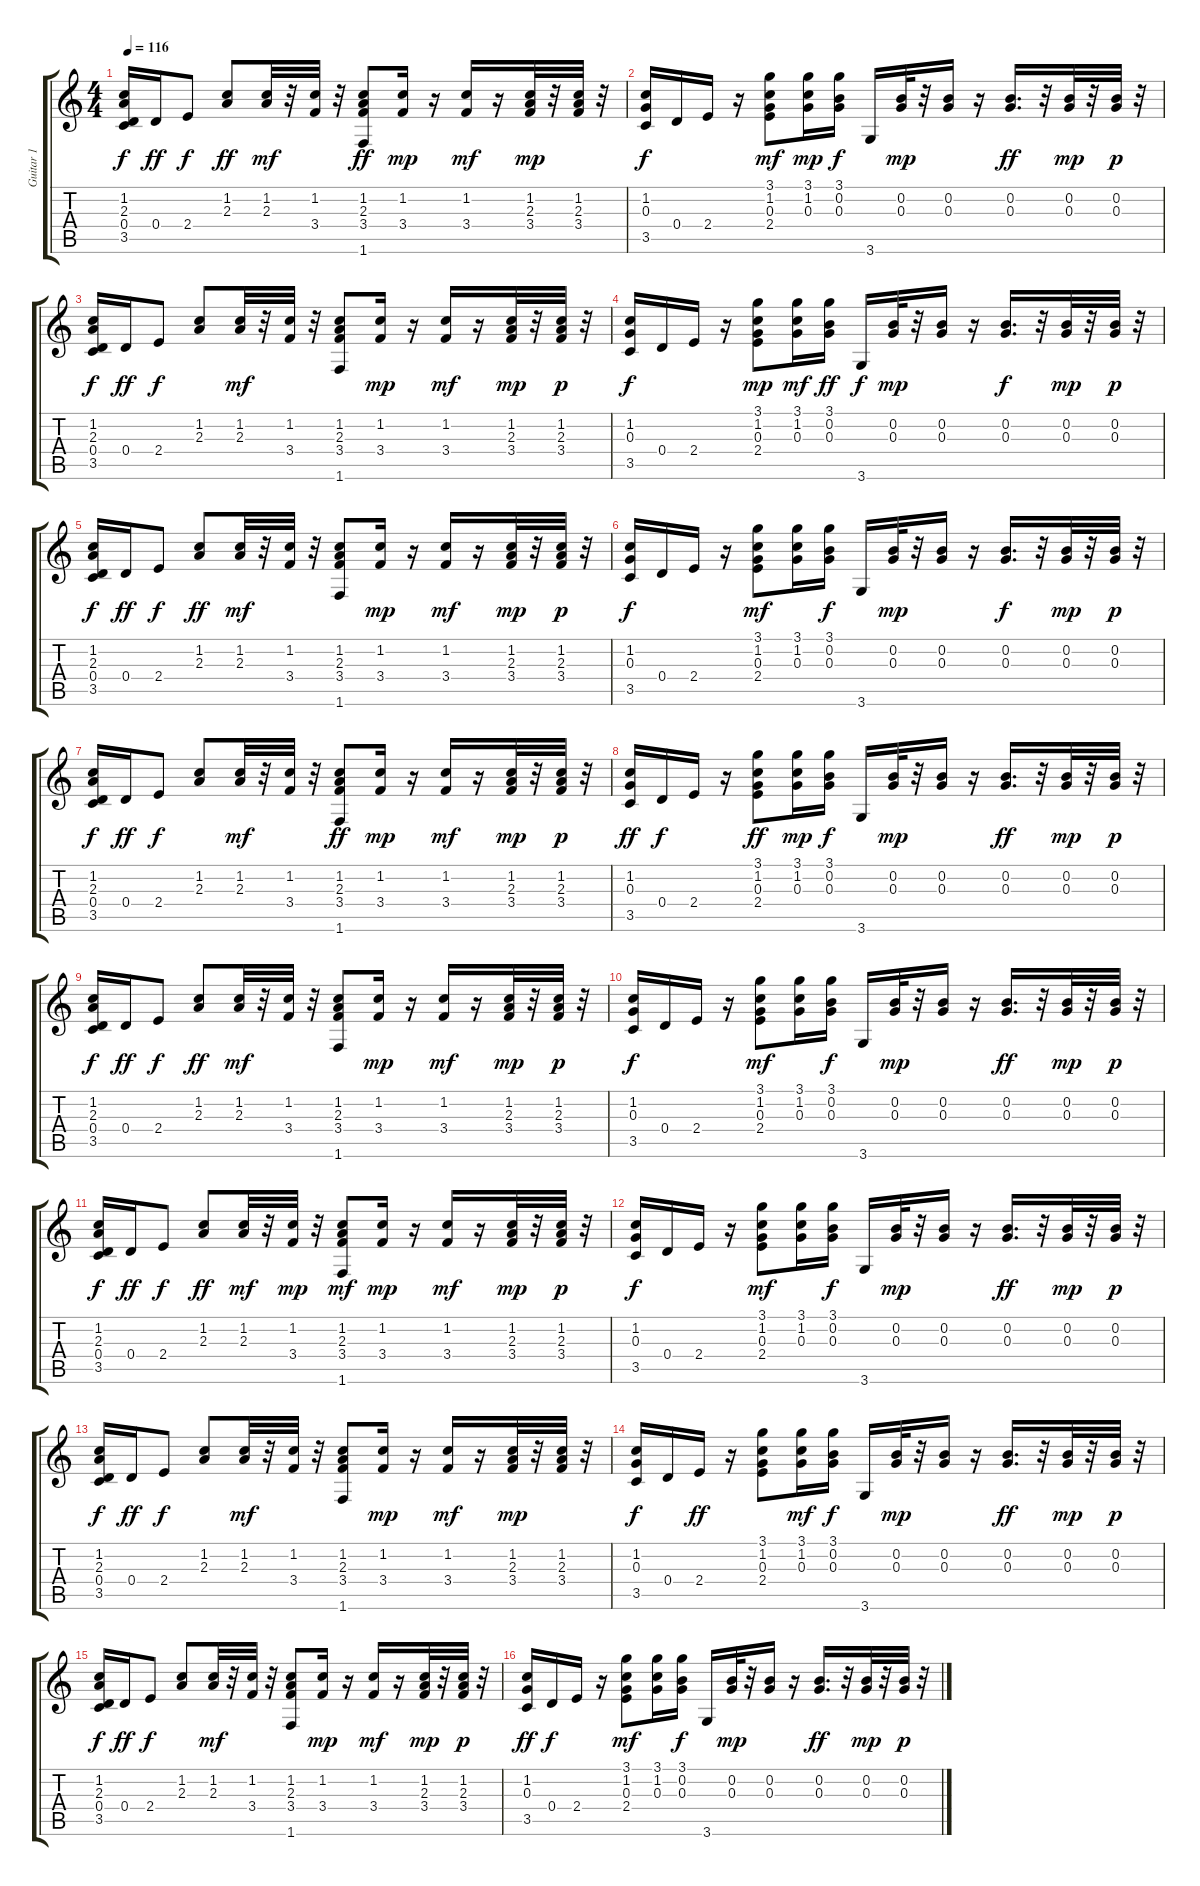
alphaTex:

\track ("Guitar 1" "Guitar 1") {instrument electricguitarclean}
\staff {score tabs}
\tuning (E4 B3 G3 D3 A2 E2) {hide}
\ts (4 4)
\tempo 116
\clef g2
\ks c
(1.2 2.3 0.4 3.5).16{dy f} 0.4.16{dy ff} 2.4.8{dy f} (1.2 2.3).8{dy ff} (1.2 2.3).32{dy mf} r.32 (1.2 3.4).32 r.32 (1.2 2.3 3.4 1.6).8{dy ff} (1.2 3.4).16{dy mp} r.16 (1.2 3.4).16{dy mf} r.16 (1.2 2.3 3.4).32{dy mp} r.32 (1.2 2.3 3.4).32 r.32 |
(1.2 0.3 3.5).16{dy f} 0.4.16 2.4.16 r.16 (3.1 1.2 0.3 2.4).8{dy mf} (3.1 1.2 0.3).16{dy mp} (3.1 0.2 0.3).16{dy f} 3.6.16 (0.2 0.3).32{dy mp} r.32 (0.2 0.3).16 r.16 (0.2 0.3).16{d dy ff} r.32 (0.2 0.3).32{dy mp} r.32 (0.2 0.3).32{dy p} r.32 |
(1.2 2.3 0.4 3.5).16{dy f} 0.4.16{dy ff} 2.4.8{dy f} (1.2 2.3).8 (1.2 2.3).32{dy mf} r.32 (1.2 3.4).32 r.32 (1.2 2.3 3.4 1.6).8 (1.2 3.4).16{dy mp} r.16 (1.2 3.4).16{dy mf} r.16 (1.2 2.3 3.4).32{dy mp} r.32 (1.2 2.3 3.4).32{dy p} r.32 |
(1.2 0.3 3.5).16{dy f} 0.4.16 2.4.16 r.16 (3.1 1.2 0.3 2.4).8{dy mp} (3.1 1.2 0.3).16{dy mf} (3.1 0.2 0.3).16{dy ff} 3.6.16{dy f} (0.2 0.3).32{dy mp} r.32 (0.2 0.3).16 r.16 (0.2 0.3).16{d dy f} r.32 (0.2 0.3).32{dy mp} r.32 (0.2 0.3).32{dy p} r.32 |
(1.2 2.3 0.4 3.5).16{dy f} 0.4.16{dy ff} 2.4.8{dy f} (1.2 2.3).8{dy ff} (1.2 2.3).32{dy mf} r.32 (1.2 3.4).32 r.32 (1.2 2.3 3.4 1.6).8 (1.2 3.4).16{dy mp} r.16 (1.2 3.4).16{dy mf} r.16 (1.2 2.3 3.4).32{dy mp} r.32 (1.2 2.3 3.4).32{dy p} r.32 |
(1.2 0.3 3.5).16{dy f} 0.4.16 2.4.16 r.16 (3.1 1.2 0.3 2.4).8{dy mf} (3.1 1.2 0.3).16 (3.1 0.2 0.3).16{dy f} 3.6.16 (0.2 0.3).32{dy mp} r.32 (0.2 0.3).16 r.16 (0.2 0.3).16{d dy f} r.32 (0.2 0.3).32{dy mp} r.32 (0.2 0.3).32{dy p} r.32 |
(1.2 2.3 0.4 3.5).16{dy f} 0.4.16{dy ff} 2.4.8{dy f} (1.2 2.3).8 (1.2 2.3).32{dy mf} r.32 (1.2 3.4).32 r.32 (1.2 2.3 3.4 1.6).8{dy ff} (1.2 3.4).16{dy mp} r.16 (1.2 3.4).16{dy mf} r.16 (1.2 2.3 3.4).32{dy mp} r.32 (1.2 2.3 3.4).32{dy p} r.32 |
(1.2 0.3 3.5).16{dy ff} 0.4.16{dy f} 2.4.16 r.16 (3.1 1.2 0.3 2.4).8{dy ff} (3.1 1.2 0.3).16{dy mp} (3.1 0.2 0.3).16{dy f} 3.6.16 (0.2 0.3).32{dy mp} r.32 (0.2 0.3).16 r.16 (0.2 0.3).16{d dy ff} r.32 (0.2 0.3).32{dy mp} r.32 (0.2 0.3).32{dy p} r.32 |
(1.2 2.3 0.4 3.5).16{dy f} 0.4.16{dy ff} 2.4.8{dy f} (1.2 2.3).8{dy ff} (1.2 2.3).32{dy mf} r.32 (1.2 3.4).32 r.32 (1.2 2.3 3.4 1.6).8 (1.2 3.4).16{dy mp} r.16 (1.2 3.4).16{dy mf} r.16 (1.2 2.3 3.4).32{dy mp} r.32 (1.2 2.3 3.4).32{dy p} r.32 |
(1.2 0.3 3.5).16{dy f} 0.4.16 2.4.16 r.16 (3.1 1.2 0.3 2.4).8{dy mf} (3.1 1.2 0.3).16 (3.1 0.2 0.3).16{dy f} 3.6.16 (0.2 0.3).32{dy mp} r.32 (0.2 0.3).16 r.16 (0.2 0.3).16{d dy ff} r.32 (0.2 0.3).32{dy mp} r.32 (0.2 0.3).32{dy p} r.32 |
(1.2 2.3 0.4 3.5).16{dy f} 0.4.16{dy ff} 2.4.8{dy f} (1.2 2.3).8{dy ff} (1.2 2.3).32{dy mf} r.32 (1.2 3.4).32{dy mp} r.32 (1.2 2.3 3.4 1.6).8{dy mf} (1.2 3.4).16{dy mp} r.16 (1.2 3.4).16{dy mf} r.16 (1.2 2.3 3.4).32{dy mp} r.32 (1.2 2.3 3.4).32{dy p} r.32 |
(1.2 0.3 3.5).16{dy f} 0.4.16 2.4.16 r.16 (3.1 1.2 0.3 2.4).8{dy mf} (3.1 1.2 0.3).16 (3.1 0.2 0.3).16{dy f} 3.6.16 (0.2 0.3).32{dy mp} r.32 (0.2 0.3).16 r.16 (0.2 0.3).16{d dy ff} r.32 (0.2 0.3).32{dy mp} r.32 (0.2 0.3).32{dy p} r.32 |
(1.2 2.3 0.4 3.5).16{dy f} 0.4.16{dy ff} 2.4.8{dy f} (1.2 2.3).8 (1.2 2.3).32{dy mf} r.32 (1.2 3.4).32 r.32 (1.2 2.3 3.4 1.6).8 (1.2 3.4).16{dy mp} r.16 (1.2 3.4).16{dy mf} r.16 (1.2 2.3 3.4).32{dy mp} r.32 (1.2 2.3 3.4).32 r.32 |
(1.2 0.3 3.5).16{dy f} 0.4.16 2.4.16{dy ff} r.16 (3.1 1.2 0.3 2.4).8 (3.1 1.2 0.3).16{dy mf} (3.1 0.2 0.3).16{dy f} 3.6.16 (0.2 0.3).32{dy mp} r.32 (0.2 0.3).16 r.16 (0.2 0.3).16{d dy ff} r.32 (0.2 0.3).32{dy mp} r.32 (0.2 0.3).32{dy p} r.32 |
(1.2 2.3 0.4 3.5).16{dy f} 0.4.16{dy ff} 2.4.8{dy f} (1.2 2.3).8 (1.2 2.3).32{dy mf} r.32 (1.2 3.4).32 r.32 (1.2 2.3 3.4 1.6).8 (1.2 3.4).16{dy mp} r.16 (1.2 3.4).16{dy mf} r.16 (1.2 2.3 3.4).32{dy mp} r.32 (1.2 2.3 3.4).32{dy p} r.32 |
(1.2 0.3 3.5).16{dy ff} 0.4.16{dy f} 2.4.16 r.16 (3.1 1.2 0.3 2.4).8{dy mf} (3.1 1.2 0.3).16 (3.1 0.2 0.3).16{dy f} 3.6.16 (0.2 0.3).32{dy mp} r.32 (0.2 0.3).16 r.16 (0.2 0.3).16{d dy ff} r.32 (0.2 0.3).32{dy mp} r.32 (0.2 0.3).32{dy p} r.32
